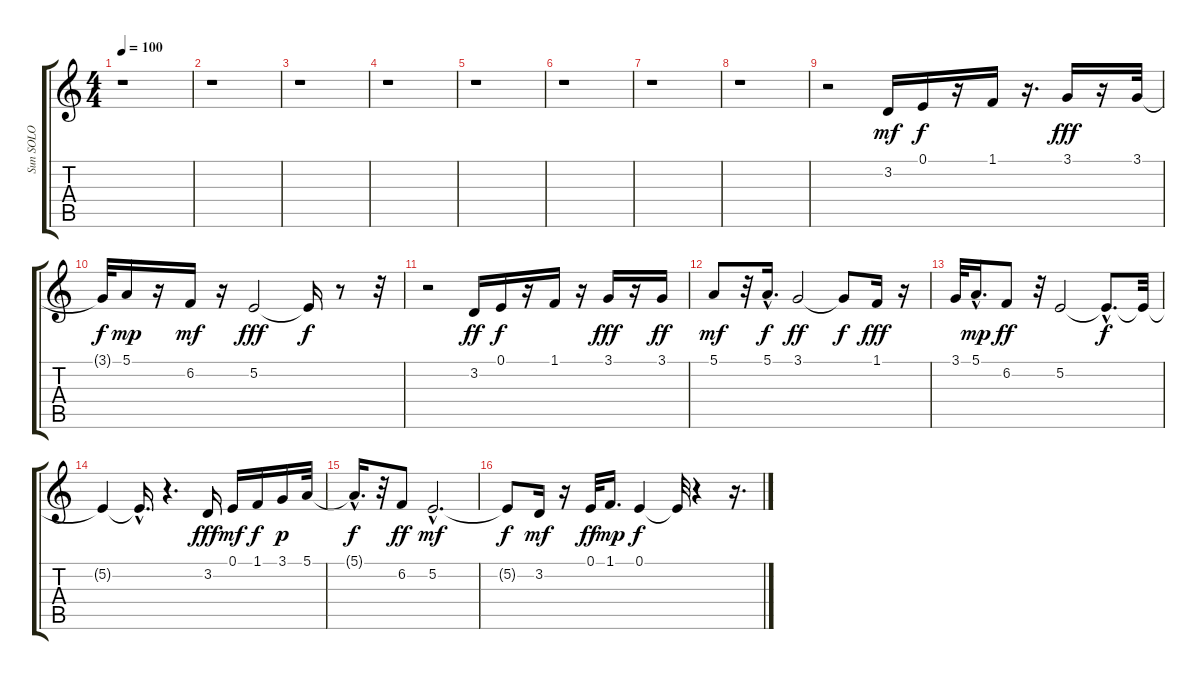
\track ("Sun SOLO" "Sun SOLO") {instrument electricpiano1}
\staff {score tabs}
\tuning (E4 B3 G3 D3 A2 E2) {hide}
\ts (4 4)
\tempo 100
\clef g2
\ks c
r.1{dy f} |
r.1 |
r.1 |
r.1 |
r.1 |
r.1 |
r.1 |
r.1 |
r.2 3.2.16{dy mf} 0.1.16{dy f} r.16 1.1.16 r.16{d} 3.1.16{dy fff} r.16 3.1.32 |
3.1{t}.32{dy f} 5.1.16{dy mp} r.16 6.2.16{dy mf} r.16 5.2.2{dy fff} 5.2{t}.16{dy f} r.8 r.32 |
r.2 3.2.16{dy ff} 0.1.16{dy f} r.16 1.1.16 r.16 3.1.16{dy fff} r.16 3.1.16{dy ff} |
5.1.8{dy mf} r.32 5.1{hac}.16{d dy f} 3.1.2{dy ff} 3.1{t}.8{dy f} 1.1.16{dy fff} r.16 |
3.1.32 5.1{hac}.16{d dy mp} 6.2.8{dy ff} r.32 5.2.2 5.2{hac t}.8{d dy f} 5.2{t}.32 |
5.2{t}.4 5.2{hac t}.16{d} r.4{d} 3.2.16{dy fff} 0.1.16{dy mf} 1.1.16{dy f} 3.1.16{dy p} 5.1.32 |
5.1{hac t}.16{d dy f} r.32 6.2.8{dy ff} 5.2{hac}.2{d dy mf} |
5.2{t}.8{dy f} 3.2.16{dy mf} r.16 0.1.32{dy ff} 1.1.16{d dy mp} 0.1.4{dy f} 0.1{t}.32 r.4 r.16{d}
